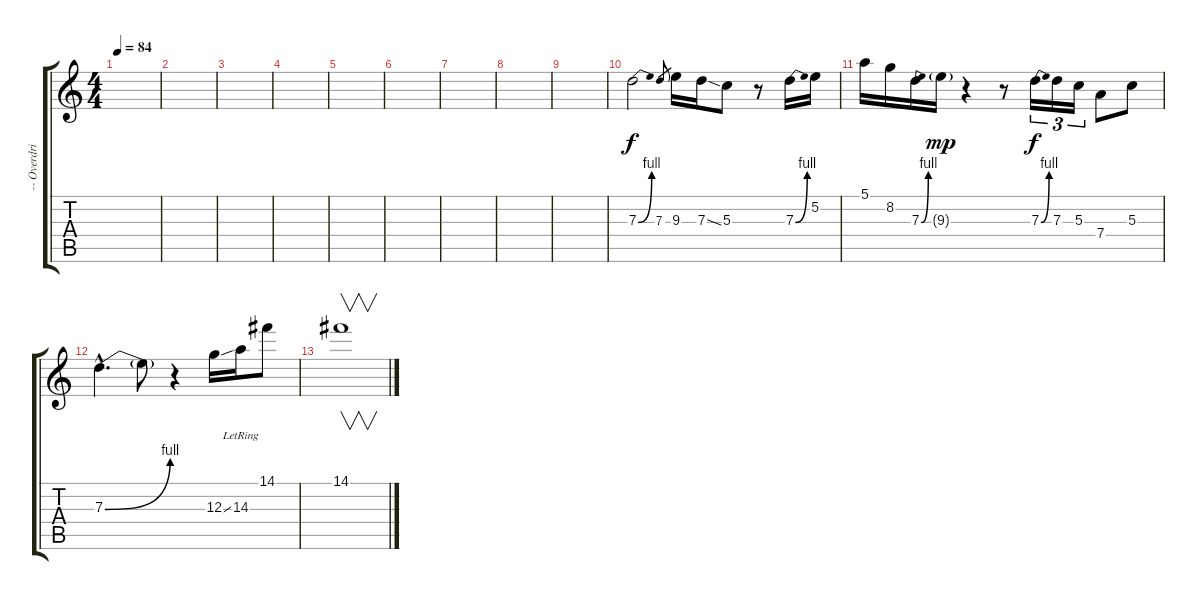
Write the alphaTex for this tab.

\track ("-- Overdriven" "-- Overdri") {instrument overdrivenguitar}
\staff {score tabs}
\tuning (E4 B3 G3 D3 A2 E2) {hide}
\ts (4 4)
\tempo 84
\clef g2
\ks c
|
|
|
|
|
|
|
|
|
7.3{be (bend 0 0 60 4)}.2{dy f} 7.3.8{gr} 9.3.16 7.3{ss}.16 5.3.8 r.8 7.3{be (bend 0 0 60 4)}.16 5.2.16 |
5.1.16 8.2.16 7.3{be (bend 0 0 60 4)}.16 9.3{g}.16{dy mp} r.4 r.8 7.3{be (bend 0 0 60 4)}.16{tu (3 2) dy f} 7.3.16{tu (3 2)} 5.3.16{tu (3 2)} 7.4.8 5.3.8 |
7.3{be (bend 0 0 60 4) hac}.4{d} 7.3{t}.8 r.4 12.3{ss}.16 14.3{lr}.16 14.1.8 |
14.1.1{v}
